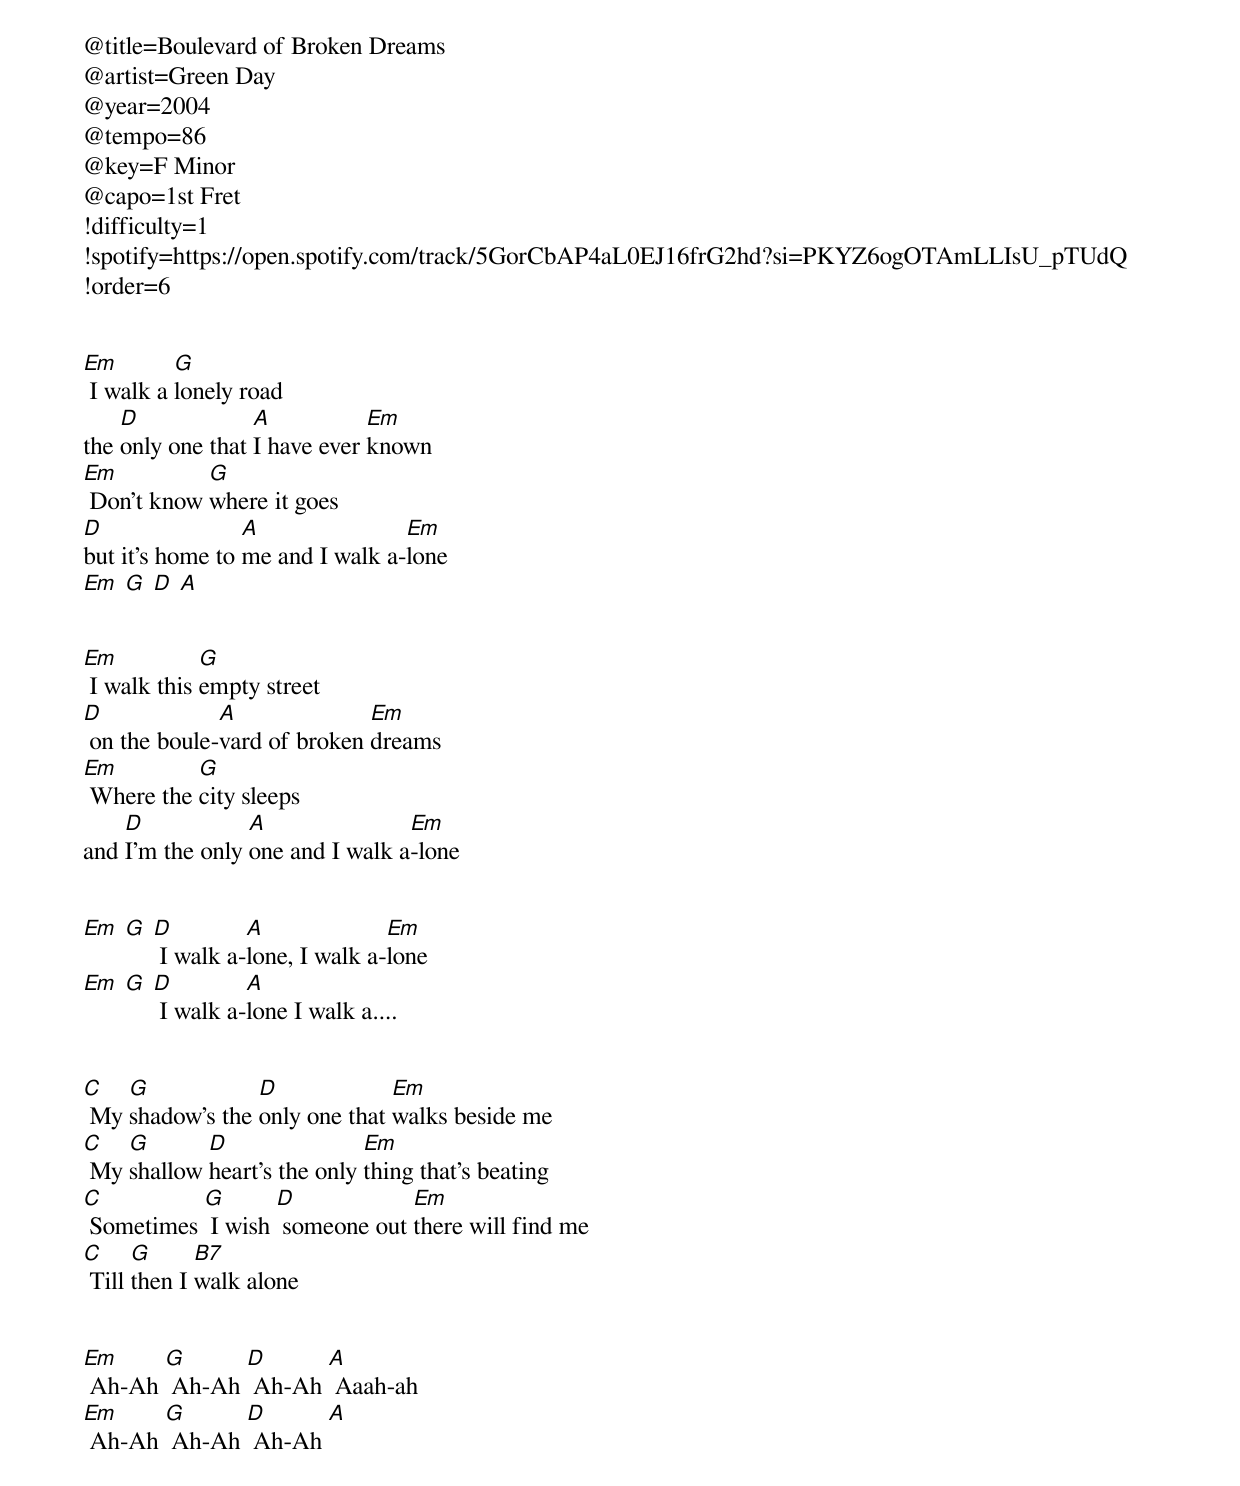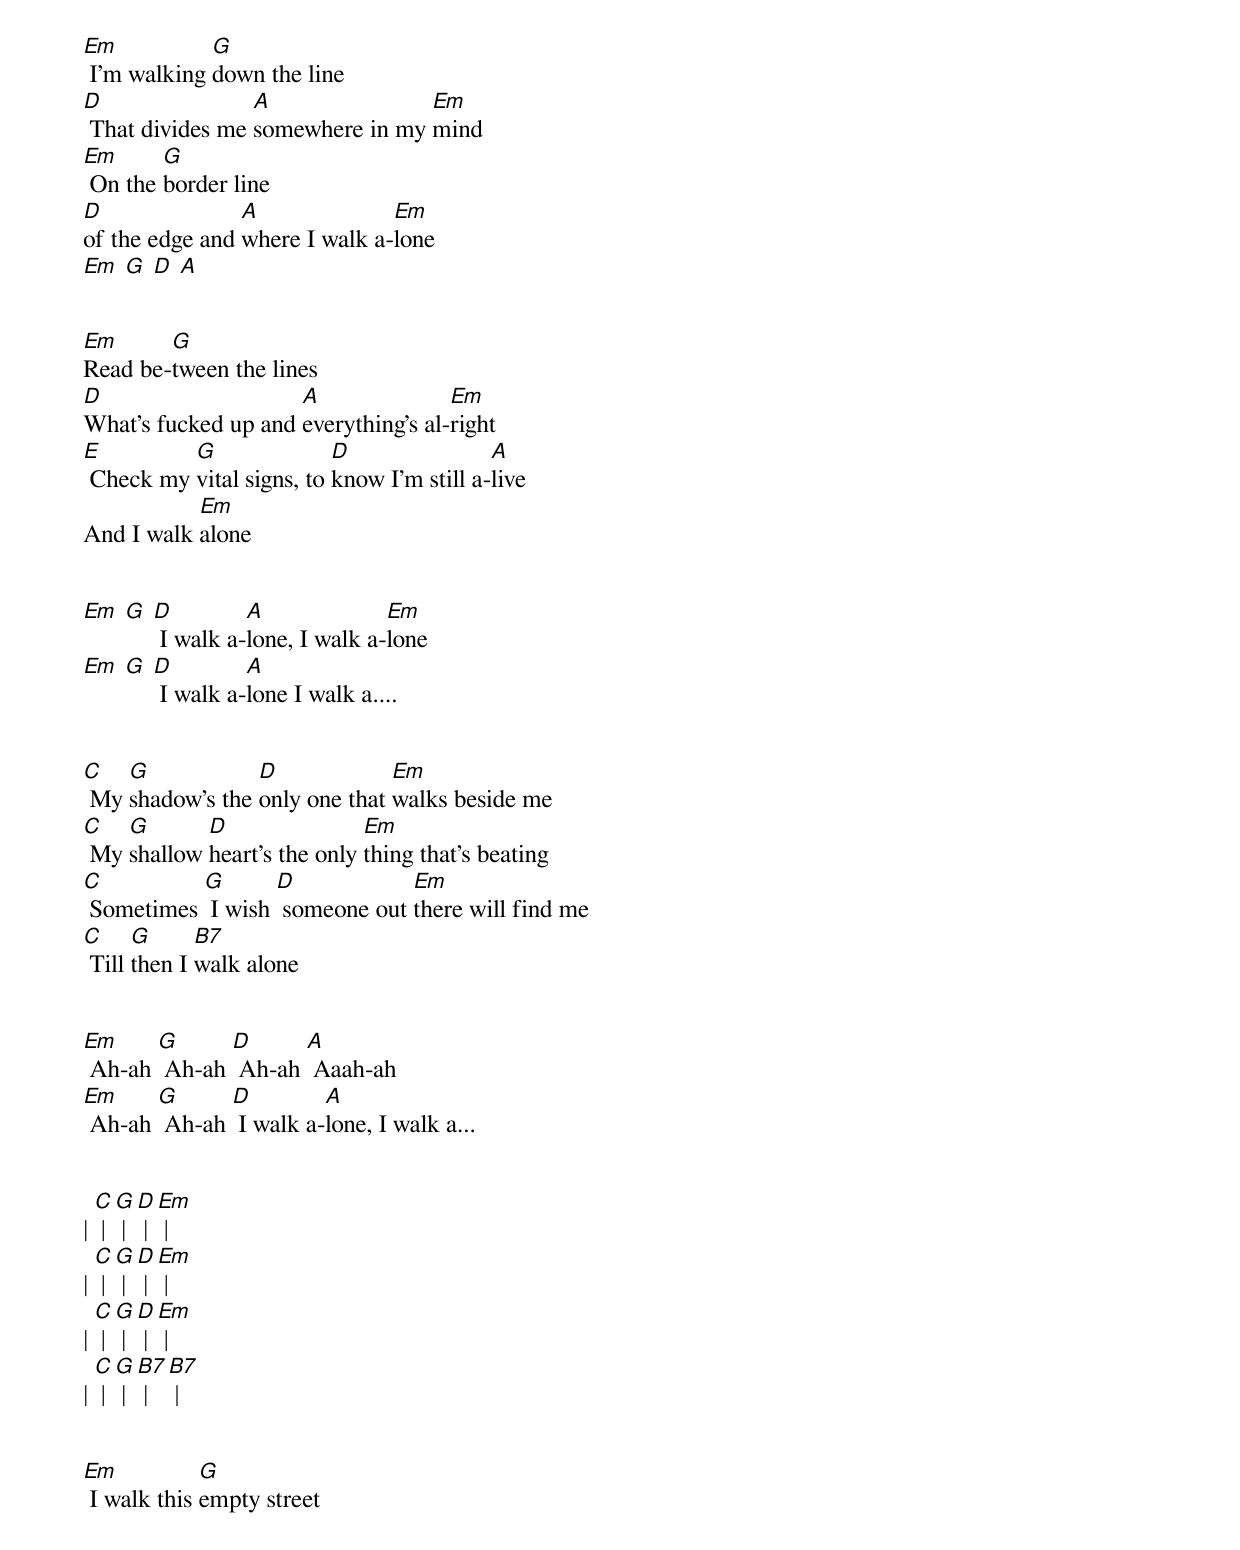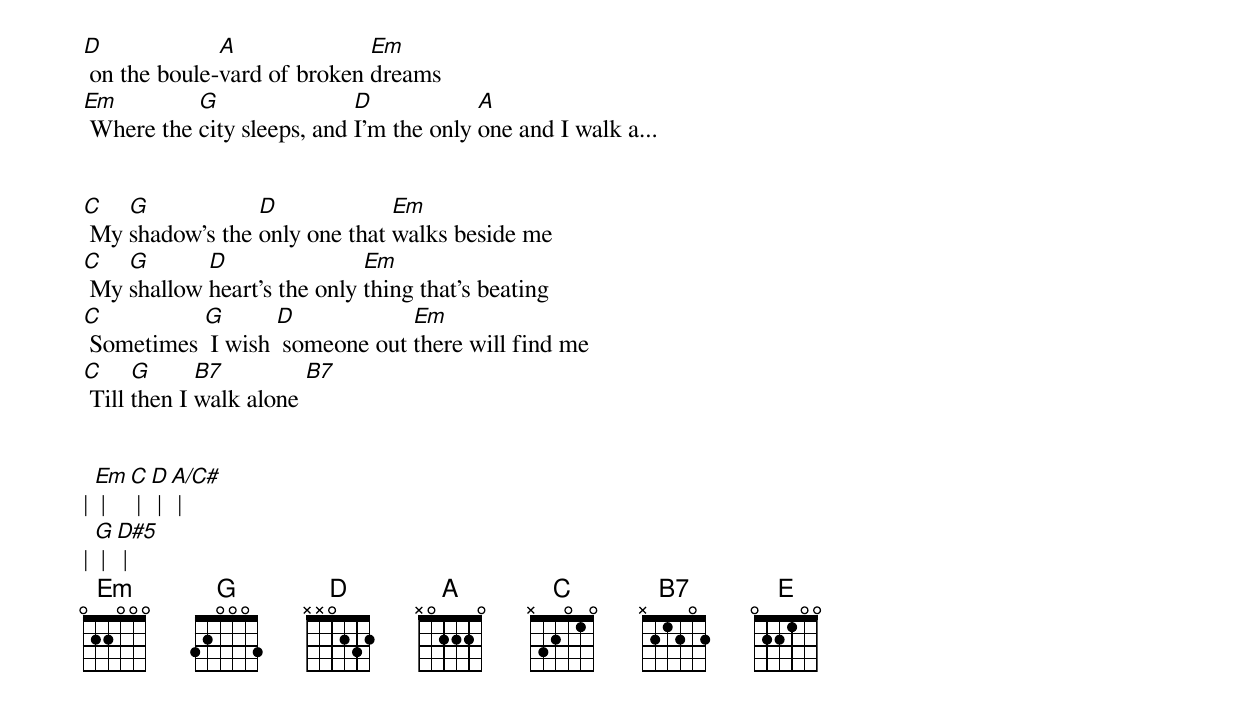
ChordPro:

@title=Boulevard of Broken Dreams
@artist=Green Day
@year=2004
@tempo=86
@key=F Minor
@capo=1st Fret
!difficulty=1
!spotify=https://open.spotify.com/track/5GorCbAP4aL0EJ16frG2hd?si=PKYZ6ogOTAmLLIsU_pTUdQ
!order=6


[Em] I walk a [G]lonely road
the [D]only one that [A]I have ever [Em]known
[Em] Don't know [G]where it goes
[D]but it's home to [A]me and I walk a-[Em]lone
[Em] [G] [D] [A]


[Em] I walk this [G]empty street
[D] on the boule-[A]vard of broken [Em]dreams
[Em] Where the [G]city sleeps
and [D]I'm the only [A]one and I walk a[Em]-lone


[Em] [G] [D] I walk a-[A]lone, I walk a-[Em]lone
[Em] [G] [D] I walk a-[A]lone I walk a....


[C] My [G]shadow's the [D]only one that [Em]walks beside me
[C] My [G]shallow [D]heart's the only [Em]thing that's beating
[C] Sometimes [G] I wish [D] someone out [Em]there will find me
[C] Till [G]then I [B7]walk alone


[Em] Ah-Ah [G] Ah-Ah [D] Ah-Ah [A] Aaah-ah
[Em] Ah-Ah [G] Ah-Ah [D] Ah-Ah [A]


[Em] I'm walking [G]down the line
[D] That divides me [A]somewhere in my [Em]mind
[Em] On the [G]border line
[D]of the edge and [A]where I walk a-[Em]lone
[Em] [G] [D] [A]


[Em]Read be-[G]tween the lines
[D]What's fucked up and [A]everything's al-[Em]right
[E] Check my [G]vital signs, to [D]know I'm still a-[A]live
And I walk [Em]alone


[Em] [G] [D] I walk a-[A]lone, I walk a-[Em]lone
[Em] [G] [D] I walk a-[A]lone I walk a....


[C] My [G]shadow's the [D]only one that [Em]walks beside me
[C] My [G]shallow [D]heart's the only [Em]thing that's beating
[C] Sometimes [G] I wish [D] someone out [Em]there will find me
[C] Till [G]then I [B7]walk alone


[Em] Ah-ah [G] Ah-ah [D] Ah-ah [A] Aaah-ah
[Em] Ah-ah [G] Ah-ah [D] I walk a-[A]lone, I walk a...


| [C] | [G] | [D] | [Em] |
| [C] | [G] | [D] | [Em] |
| [C] | [G] | [D] | [Em] |
| [C] | [G] | [B7] | [B7] |


[Em] I walk this [G]empty street
[D] on the boule-[A]vard of broken [Em]dreams
[Em] Where the [G]city sleeps, and [D]I'm the only [A]one and I walk a...


[C] My [G]shadow's the [D]only one that [Em]walks beside me
[C] My [G]shallow [D]heart's the only [Em]thing that's beating
[C] Sometimes [G] I wish [D] someone out [Em]there will find me
[C] Till [G]then I [B7]walk alone [B7]


| [Em] | [C] | [D] | [A/C#] |
| [G] | [D#5] |
